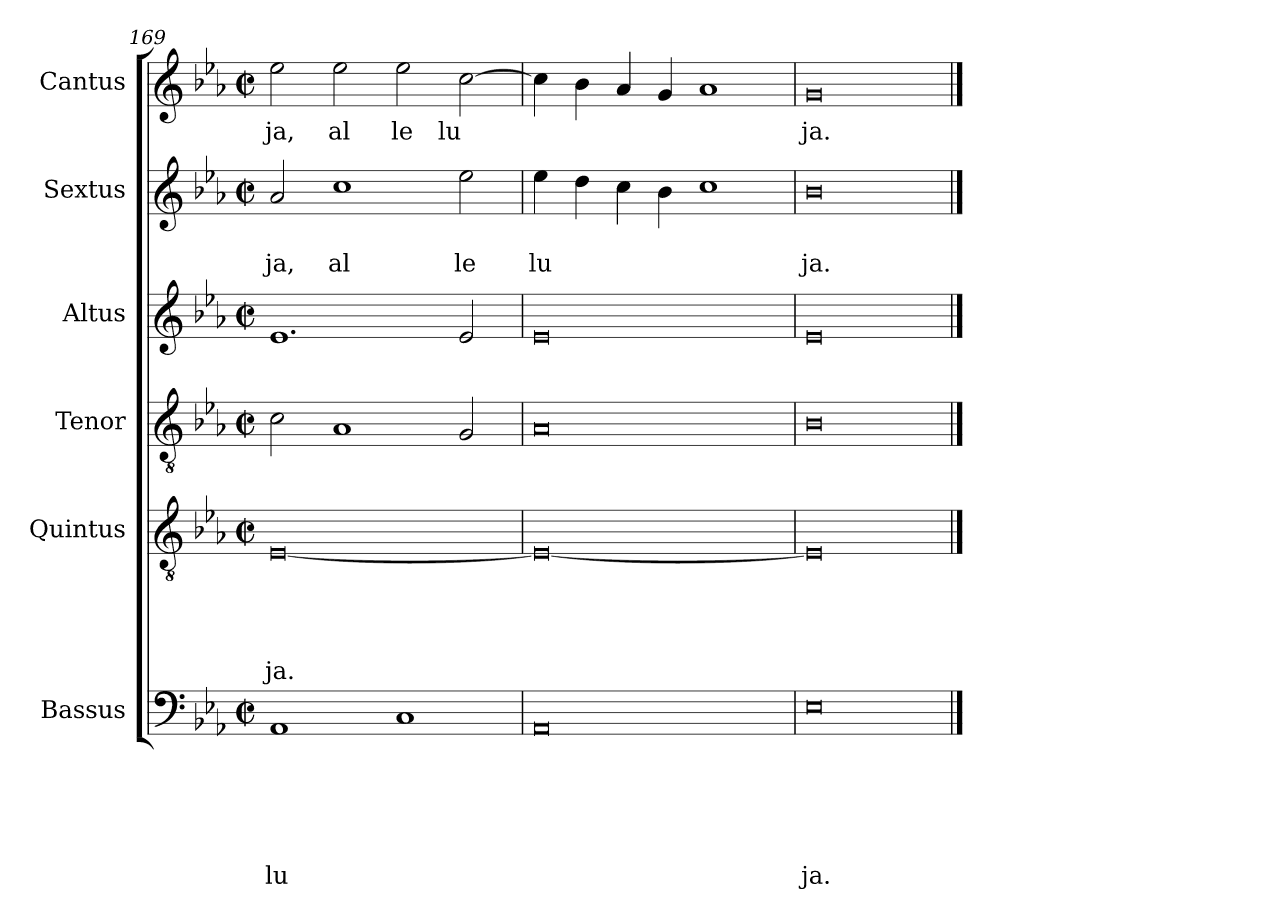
**kern	**text	**text	**text	**text	**text	**text	**kern	**text	**text	**text	**text	**text	**kern	**kern	**kern	**text	**text	**kern	**text
*part6	*part6	*part6	*part6	*part6	*part6	*part6	*part5	*part5	*part5	*part5	*part5	*part5	*part4	*part3	*part2	*part2	*part2	*part1	*part1
*staff6	*staff6	*staff6	*staff6	*staff6	*staff6	*staff6	*staff5	*staff5	*staff5	*staff5	*staff5	*staff5	*staff4	*staff3	*staff2	*staff2	*staff2	*staff1	*staff1
*I"Bassus	*	*	*	*	*	*	*I"Quintus	*	*	*	*	*	*I"Tenor	*I"Altus	*I"Sextus	*	*	*I"Cantus	*
*clefF4	*	*	*	*	*	*	*clefGv2	*	*	*	*	*	*clefGv2	*clefG2	*clefG2	*	*	*clefG2	*
*k[b-e-a-]	*	*	*	*	*	*	*k[b-e-a-]	*	*	*	*	*	*k[b-e-a-]	*k[b-e-a-]	*k[b-e-a-]	*	*	*k[b-e-a-]	*
*E-:	*	*	*	*	*	*	*E-:	*	*	*	*	*	*E-:	*E-:	*E-:	*	*	*E-:	*
*M2/2	*	*	*	*	*	*	*M2/2	*	*	*	*	*	*M2/2	*M2/2	*M2/2	*	*	*M2/2	*
*met(c|)	*	*	*	*	*	*	*met(c|)	*	*	*	*	*	*met(c|)	*met(c|)	*met(c|)	*	*	*met(c|)	*
=169	=169	=169	=169	=169	=169	=169	=169	=169	=169	=169	=169	=169	=169	=169	=169	=169	=169	=169	=169
!	!	!	!	!	!	!LO:LY:b	!	!	!	!	!	!LO:LY:b	!	!	!	!	!LO:LY:b	!	!LO:LY:b
1AA-	.	.	.	.	.	lu	[<0E-	.	.	.	.	-ja.	2c\	1.e-	2a-/	.	ja,	2ee-\	ja,
!	!	!	!	!	!	!	!	!	!	!	!	!	!	!	!	!	!LO:LY:b	!	!LO:LY:b
.	.	.	.	.	.	.	.	.	.	.	.	.	1A-	.	1cc	.	al	2ee-\	al
!	!	!	!	!	!	!	!	!	!	!	!	!	!	!	!	!	!	!	!LO:LY:b
1C	.	.	.	.	.	.	.	.	.	.	.	.	.	.	.	.	.	2ee-\	le
!	!	!	!	!	!	!	!	!	!	!	!	!	!	!	!	!	!LO:LY:b	!	!LO:LY:b
.	.	.	.	.	.	.	.	.	.	.	.	.	2G/	2e-/	2ee-\	.	le	[>2cc\	lu
=170	=170	=170	=170	=170	=170	=170	=170	=170	=170	=170	=170	=170	=170	=170	=170	=170	=170	=170	=170
!	!	!	!	!	!	!	!	!	!	!	!	!	!	!	!	!	!LO:LY:b	!	!
0AA-	.	.	.	.	.	.	0E-_	.	.	.	.	.	0A-	0e-	4ee-\	.	lu	4cc\]	.
.	.	.	.	.	.	.	.	.	.	.	.	.	.	.	4dd\	.	.	4b-\	.
.	.	.	.	.	.	.	.	.	.	.	.	.	.	.	4cc\	.	.	4a-/	.
.	.	.	.	.	.	.	.	.	.	.	.	.	.	.	4b-\	.	.	4g/	.
.	.	.	.	.	.	.	.	.	.	.	.	.	.	.	1cc	.	.	1a-	.
=171	=171	=171	=171	=171	=171	=171	=171	=171	=171	=171	=171	=171	=171	=171	=171	=171	=171	=171	=171
!	!	!	!	!	!	!LO:LY:b	!	!	!	!	!	!	!	!	!	!	!LO:LY:b	!	!LO:LY:b
0E-	.	.	.	.	.	ja.	0E-]	.	.	.	.	.	0B-	0e-	0b-	.	ja.	0g	ja.
==	==	==	==	==	==	==	==	==	==	==	==	==	==	==	==	==	==	==	==
*-	*-	*-	*-	*-	*-	*-	*-	*-	*-	*-	*-	*-	*-	*-	*-	*-	*-	*-	*-
